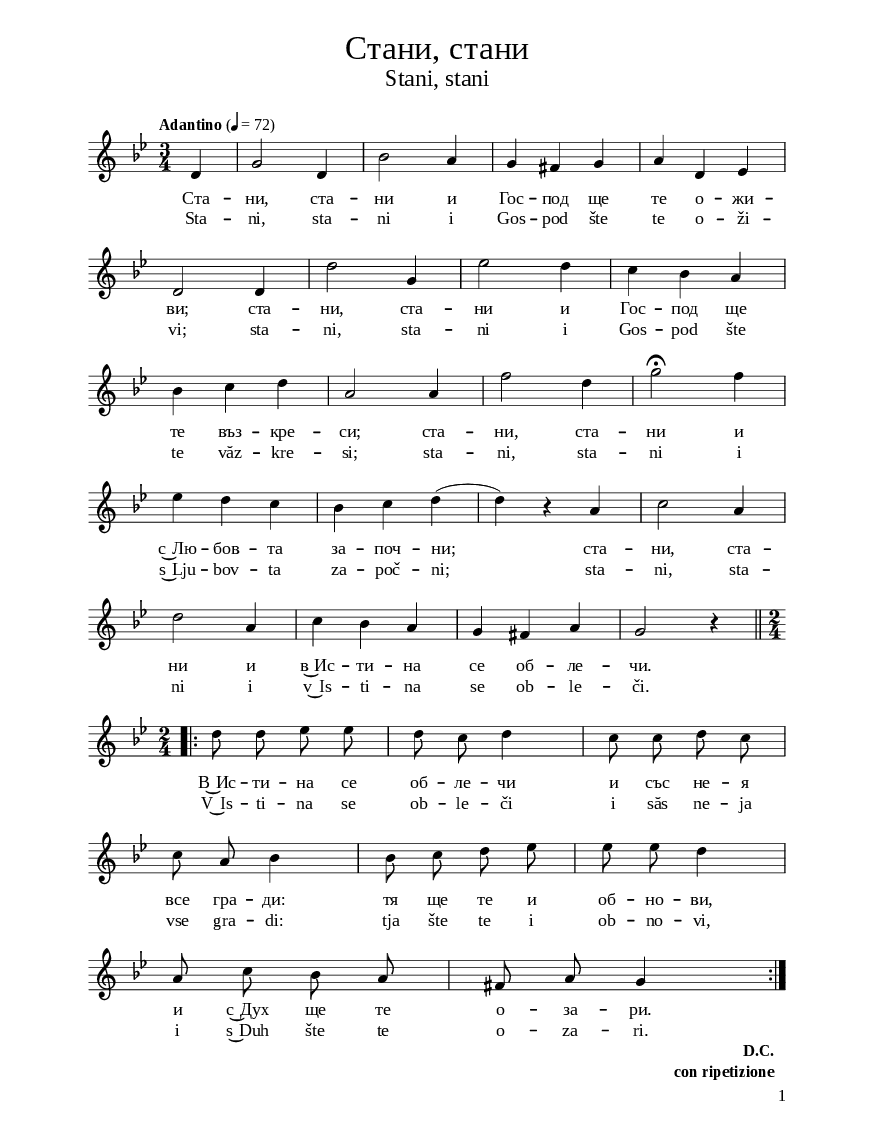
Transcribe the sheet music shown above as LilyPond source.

\version "2.24.1"

% include paper part and global functions
\include "include/globals.ily"

\bookpart {
  
     \label #'ref028
  \tocItem \markup "Стани, стани – Stani, stani"

  \include "include/bookpart-paper.ily"
  \score {
    \include "include/score-layout.ily"

    \new Voice \absolute {
      \clef treble
      \key g \minor
      \time 3/4
      \tempoFunc "Adantino" 4 "72"
      \autoBeamOff
      \partial 4
      d'4 | g'2 d'4 | bes'2 a'4 | g'4 fis' g' |  a'4 d' es'  \break
      d'2 d'4 |  d''2 g'4 | es''2 d''4 | c''4 bes' a' \break |
      bes'4 c'' d'' | a'2 a'4 | f''2 d''4 |  g''2 \fermata f''4 \break |
      es''4 d'' c'' | bes'4 c'' d'' ( | d''4 ) r a' | c''2 a'4 \break |
      d''2 a'4 | c''4 bes' a' | g'4 fis' a' | g'2 r4 | \time 2/4 \break |
      \repeat volta 2 {
        \bar ".|:-||" d''8 d'' es'' es'' | d''8 c'' d''4 | c''8 c'' d'' c'' \break |
        c''8 a' bes'4 | bes'8 c'' d'' es'' | es''8 es'' d''4 \break |
        a'8 c'' bes' a' | fis'8 a' g'4   \break
      }
    }


    \addlyrics {
      Ста -- ни, ста -- ни и Гос -- под ще те о -- жи -- ви;
      ста -- ни, ста -- ни и Гос -- под ще те въз --
      кре -- си; ста -- ни, ста -- ни и с~Лю -- бов --
      та за -- поч -- ни; ста -- ни, ста -- ни и в~Ис
      -- ти -- на се об -- ле -- чи. В~Ис -- ти -- на
      се об -- ле -- чи и със не -- я все гра -- ди:
      тя ще те и об -- но -- ви, и с~Дух ще те о
      -- за -- ри.}
    \addlyrics {
      Sta -- ni, sta -- ni i Gos -- pod šte te o -- ži -- vi;
      sta -- ni, sta -- ni i Gos -- pod šte te văz --
      kre -- si; sta -- ni, sta -- ni i s~Lju -- bov --
      ta za -- poč -- ni; sta -- ni, sta -- ni i v~Is
      -- ti -- na se ob -- le -- či. V~Is -- ti -- na
      se ob -- le -- či i săs ne -- ja vse gra -- di:
      tja šte te i ob -- no -- vi, i s~Duh šte te o
      -- za -- ri.}

        \header {
          title = \titleFunc "Стани, стани" "Stani, stani"
        }

        \midi{}

      } % score

      \markup \dc-two "D.C." "con ripetizione"

      \pageBreak

      % include foreign translation(s) of the song
      \version "2.24.1"

\markup \fill-line { \fontsize #deTitleFontSize "Stehe auf, stehe auf" }
\markup \null
\markup \null
\markup \fontsize #deCoupletFontSize {
  \hspace #10
  \override #`(baseline-skip . ,deCoupletBaselineSkip)
  \column {
    \line { 1. Steh auf, steh auf }
    \line {   "   " und der Herr wird dich beleben; }
    \line {   "   " steh auf, steh auf}
    \line {   "   " und der Herr wird dich auferstehen lassen; }
    \line {   "   " steh auf, steh auf  }
    \line {   "   "und beginne mit Liebe;}
    \line {   "   "stehe auf, stehe auf }
    \line {   "   "und kleide dich in Wahrheit.}

    \line {   "   " }
    \line {  2. Kleide dich in Wahrheit}
    \line {   "   "und erbaue immer mit ihr,}
    \line {   "   "sie wird dich sogar erneuern}
    \line {   "   "und mit Geist dich erleuchten.}
    \line { " " }


  }
}












%---------------------------------------------------------------------


    } % bookpart
